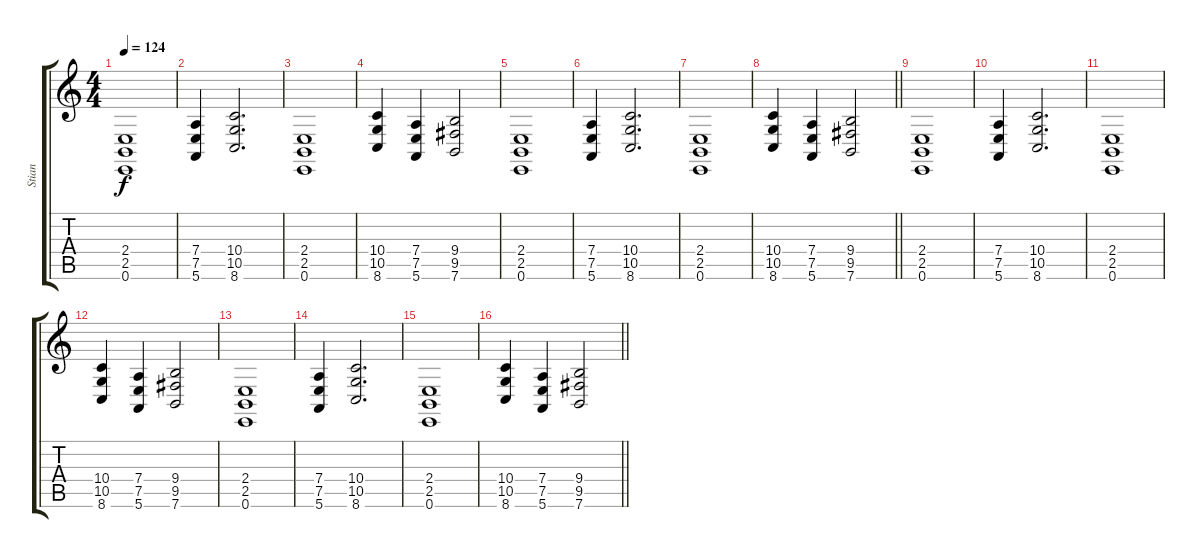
\track ("Stian" "Stian") {instrument choiraahs}
\staff {score tabs}
\tuning (E4 B3 G3 D3 A2 E2) {hide}
\ts (4 4)
\tempo 124
\clef g2
\ks c
(2.4 2.5 0.6).1{dy f} |
(7.4 7.5 5.6).4 (10.4 10.5 8.6).2{d} |
(2.4 2.5 0.6).1 |
(10.4 10.5 8.6).4 (7.4 7.5 5.6).4 (9.4 9.5 7.6).2 |
(2.4 2.5 0.6).1 |
(7.4 7.5 5.6).4 (10.4 10.5 8.6).2{d} |
(2.4 2.5 0.6).1 |
\barLineRight lightlight
(10.4 10.5 8.6).4 (7.4 7.5 5.6).4 (9.4 9.5 7.6).2 |
(2.4 2.5 0.6).1 |
(7.4 7.5 5.6).4 (10.4 10.5 8.6).2{d} |
(2.4 2.5 0.6).1 |
(10.4 10.5 8.6).4 (7.4 7.5 5.6).4 (9.4 9.5 7.6).2 |
(2.4 2.5 0.6).1 |
(7.4 7.5 5.6).4 (10.4 10.5 8.6).2{d} |
(2.4 2.5 0.6).1 |
\barLineRight lightlight
(10.4 10.5 8.6).4 (7.4 7.5 5.6).4 (9.4 9.5 7.6).2
